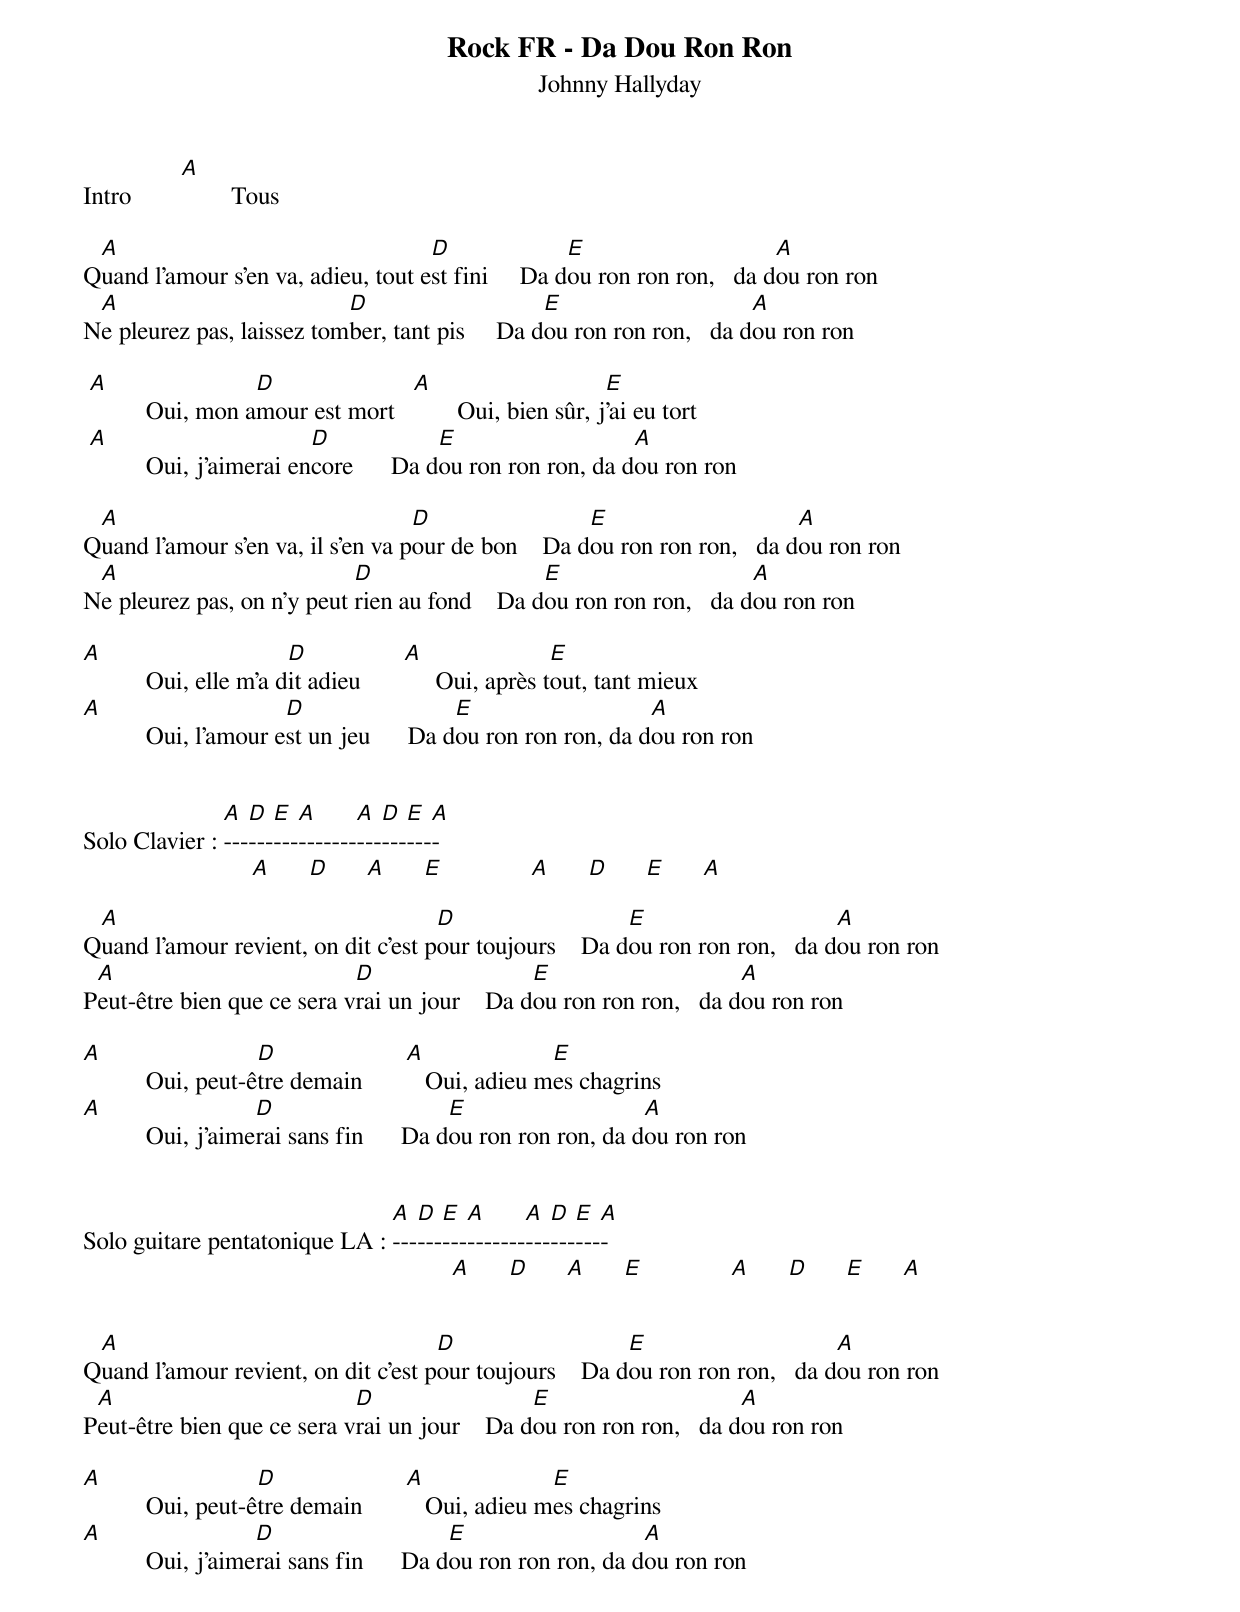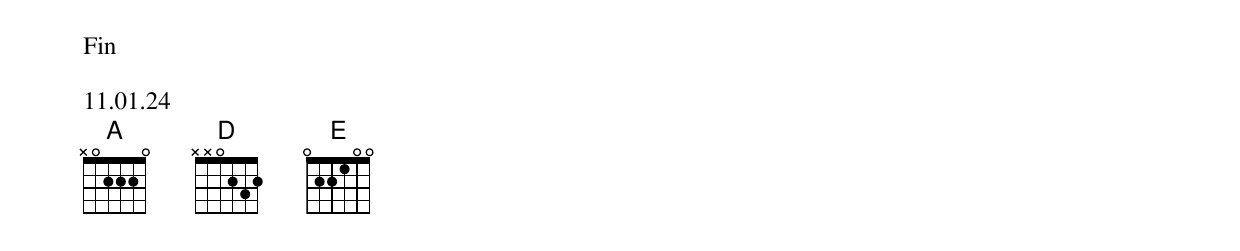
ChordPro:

{title: Rock FR - Da Dou Ron Ron}
{subtitle: Johnny Hallyday }
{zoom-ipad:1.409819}

Intro        [A]        Tous

Q[A]uand l'amour s'en va, adieu, tout e[D]st fini     Da d[E]ou ron ron ron,   da d[A]ou ron ron
N[A]e pleurez pas, laissez tom[D]ber, tant pis     Da d[E]ou ron ron ron,   da d[A]ou ron ron

 [A]         Oui, mon a[D]mour est mort   [A]       Oui, bien sûr, j[E]'ai eu tort
 [A]         Oui, j'aimerai en[D]core      Da d[E]ou ron ron ron, da d[A]ou ron ron

Q[A]uand l'amour s'en va, il s'en va p[D]our de bon    Da d[E]ou ron ron ron,   da d[A]ou ron ron
N[A]e pleurez pas, on n'y peut [D]rien au fond    Da d[E]ou ron ron ron,   da d[A]ou ron ron

[A]          Oui, elle m'a d[D]it adieu       [A]     Oui, après t[E]out, tant mieux
[A]          Oui, l'amour e[D]st un jeu      Da d[E]ou ron ron ron, da d[A]ou ron ron


Solo Clavier : [A]---[D]---[E]---[A]-------[A]---[D]---[E]---[A]-
                           [A]      [D]      [A]      [E]              [A]      [D]      [E]      [A]

Q[A]uand l'amour revient, on dit c'est p[D]our toujours    Da d[E]ou ron ron ron,   da d[A]ou ron ron
P[A]eut-être bien que ce sera v[D]rai un jour    Da d[E]ou ron ron ron,   da d[A]ou ron ron

[A]          Oui, peut-ê[D]tre demain       [A]   Oui, adieu m[E]es chagrins
[A]          Oui, j'aime[D]rai sans fin      Da d[E]ou ron ron ron, da d[A]ou ron ron


Solo guitare pentatonique LA : [A]---[D]---[E]---[A]-------[A]---[D]---[E]---[A]-
                                                           [A]      [D]      [A]      [E]              [A]      [D]      [E]      [A]


Q[A]uand l'amour revient, on dit c'est p[D]our toujours    Da d[E]ou ron ron ron,   da d[A]ou ron ron
P[A]eut-être bien que ce sera v[D]rai un jour    Da d[E]ou ron ron ron,   da d[A]ou ron ron

[A]          Oui, peut-ê[D]tre demain       [A]   Oui, adieu m[E]es chagrins
[A]          Oui, j'aime[D]rai sans fin      Da d[E]ou ron ron ron, da d[A]ou ron ron





Fin

11.01.24
